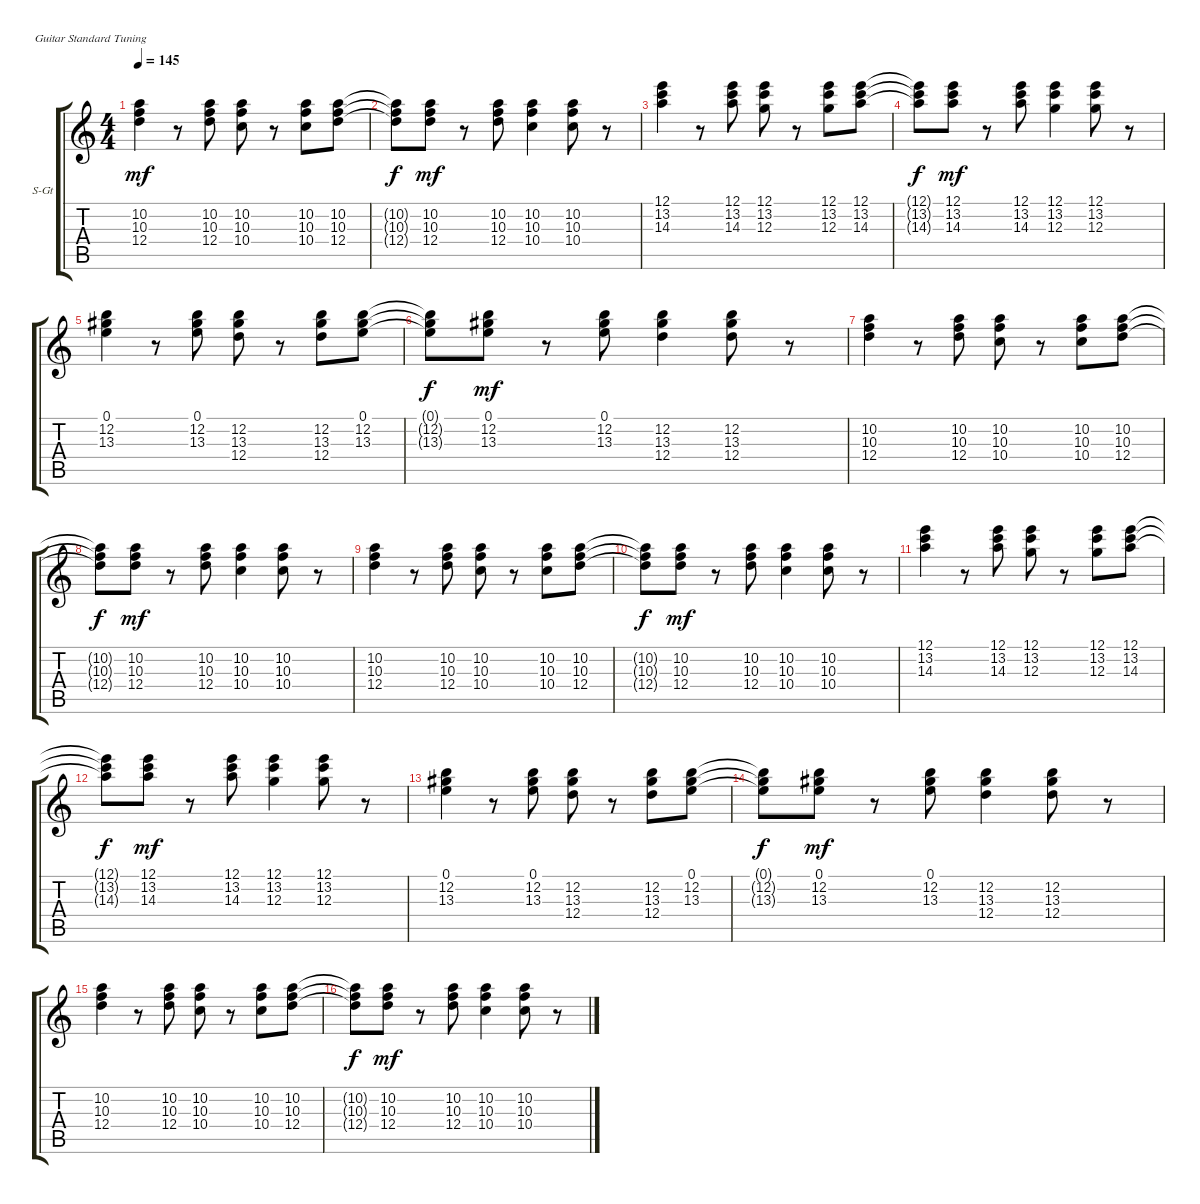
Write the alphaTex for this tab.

\bracketExtendMode groupsimilarinstruments
\firstSystemTrackNameOrientation horizontal
\otherSystemsTrackNameOrientation horizontal
\track ("Riff" "S-Gt") {instrument pad3polysynth}
\staff {score tabs}
\tuning (E4 B3 G3 D3 A2 E2)
\displaytranspose 12
\ts (4 4)
\tempo 145
\clef g2
\ks c
(10.2 10.3 12.4).4{dy mf} r.8 (10.2 10.3 12.4).8 (10.2 10.3 10.4).8 r.8 (10.2 10.3 10.4).8 (10.2 10.3 12.4).8 |
(10.2{t} 10.3{t} 12.4{t}).8{dy f} (10.2 10.3 12.4).8{dy mf} r.8 (10.2 10.3 12.4).8 (10.2 10.3 10.4).4 (10.2 10.3 10.4).8 r.8 |
(12.1 13.2 14.3).4 r.8 (12.1 13.2 14.3).8 (12.1 13.2 12.3).8 r.8 (12.1 13.2 12.3).8 (12.1 13.2 14.3).8 |
(12.1{t} 13.2{t} 14.3{t}).8{dy f} (12.1 13.2 14.3).8{dy mf} r.8 (12.1 13.2 14.3).8 (12.1 13.2 12.3).4 (12.1 13.2 12.3).8 r.8 |
(0.1 12.2 13.3).4 r.8 (0.1 12.2 13.3).8 (12.2 13.3 12.4).8 r.8 (12.2 13.3 12.4).8 (0.1 12.2 13.3).8 |
(0.1{t} 12.2{t} 13.3{t}).8{dy f} (0.1 12.2 13.3).8{dy mf} r.8 (0.1 12.2 13.3).8 (12.2 13.3 12.4).4 (12.2 13.3 12.4).8 r.8 |
(10.2 10.3 12.4).4 r.8 (10.2 10.3 12.4).8 (10.2 10.3 10.4).8 r.8 (10.2 10.3 10.4).8 (10.2 10.3 12.4).8 |
(10.2{t} 10.3{t} 12.4{t}).8{dy f} (10.2 10.3 12.4).8{dy mf} r.8 (10.2 10.3 12.4).8 (10.2 10.3 10.4).4 (10.2 10.3 10.4).8 r.8 |
(10.2 10.3 12.4).4 r.8 (10.2 10.3 12.4).8 (10.2 10.3 10.4).8 r.8 (10.2 10.3 10.4).8 (10.2 10.3 12.4).8 |
(10.2{t} 10.3{t} 12.4{t}).8{dy f} (10.2 10.3 12.4).8{dy mf} r.8 (10.2 10.3 12.4).8 (10.2 10.3 10.4).4 (10.2 10.3 10.4).8 r.8 |
(12.1 13.2 14.3).4 r.8 (12.1 13.2 14.3).8 (12.1 13.2 12.3).8 r.8 (12.1 13.2 12.3).8 (12.1 13.2 14.3).8 |
(12.1{t} 13.2{t} 14.3{t}).8{dy f} (12.1 13.2 14.3).8{dy mf} r.8 (12.1 13.2 14.3).8 (12.1 13.2 12.3).4 (12.1 13.2 12.3).8 r.8 |
(0.1 12.2 13.3).4 r.8 (0.1 12.2 13.3).8 (12.2 13.3 12.4).8 r.8 (12.2 13.3 12.4).8 (0.1 12.2 13.3).8 |
(0.1{t} 12.2{t} 13.3{t}).8{dy f} (0.1 12.2 13.3).8{dy mf} r.8 (0.1 12.2 13.3).8 (12.2 13.3 12.4).4 (12.2 13.3 12.4).8 r.8 |
(10.2 10.3 12.4).4 r.8 (10.2 10.3 12.4).8 (10.2 10.3 10.4).8 r.8 (10.2 10.3 10.4).8 (10.2 10.3 12.4).8 |
(10.2{t} 10.3{t} 12.4{t}).8{dy f} (10.2 10.3 12.4).8{dy mf} r.8 (10.2 10.3 12.4).8 (10.2 10.3 10.4).4 (10.2 10.3 10.4).8 r.8
